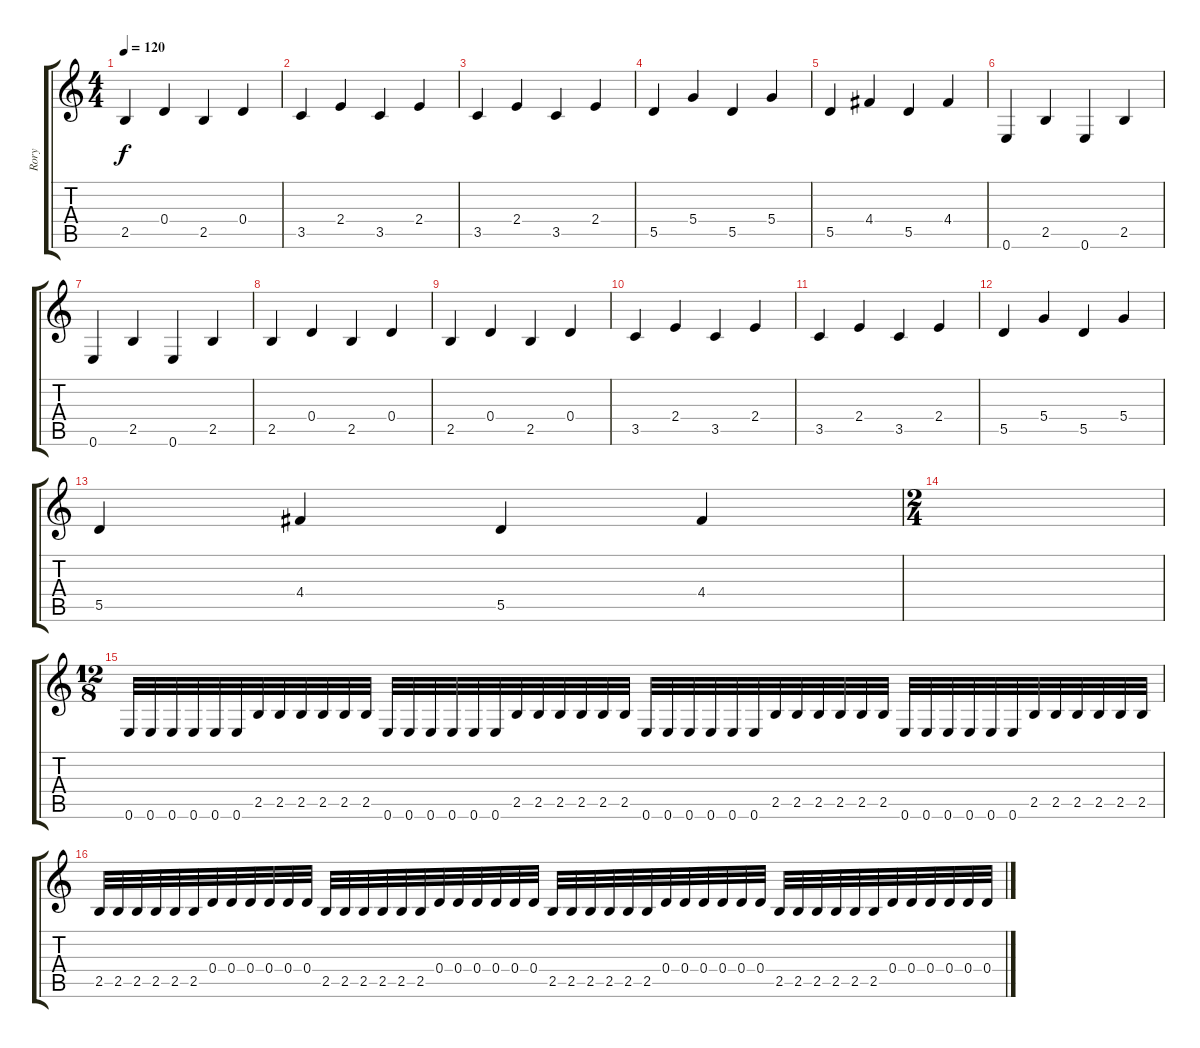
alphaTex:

\track ("Rory" "Rory") {instrument distortionguitar}
\staff {score tabs}
\tuning (E4 B3 G3 D3 A2 E2) {hide}
\ts (4 4)
\tempo 120
\clef g2
\ks c
2.5.4{dy f} 0.4.4 2.5.4 0.4.4 |
3.5.4 2.4.4 3.5.4 2.4.4 |
3.5.4 2.4.4 3.5.4 2.4.4 |
5.5.4 5.4.4 5.5.4 5.4.4 |
5.5.4 4.4.4 5.5.4 4.4.4 |
0.6.4{instrument acousticguitarnylon} 2.5.4 0.6.4 2.5.4 |
0.6.4 2.5.4 0.6.4 2.5.4 |
2.5.4 0.4.4 2.5.4 0.4.4 |
2.5.4 0.4.4 2.5.4 0.4.4 |
3.5.4 2.4.4 3.5.4 2.4.4 |
3.5.4 2.4.4 3.5.4 2.4.4 |
5.5.4 5.4.4 5.5.4 5.4.4 |
5.5.4 4.4.4 5.5.4 4.4.4 |
\ts (2 4)
|
\ts (12 8)
0.6.32{instrument distortionguitar} 0.6.32 0.6.32 0.6.32 0.6.32 0.6.32 2.5.32 2.5.32 2.5.32 2.5.32 2.5.32 2.5.32 0.6.32 0.6.32 0.6.32 0.6.32 0.6.32 0.6.32 2.5.32 2.5.32 2.5.32 2.5.32 2.5.32 2.5.32 0.6.32 0.6.32 0.6.32 0.6.32 0.6.32 0.6.32 2.5.32 2.5.32 2.5.32 2.5.32 2.5.32 2.5.32 0.6.32 0.6.32 0.6.32 0.6.32 0.6.32 0.6.32 2.5.32 2.5.32 2.5.32 2.5.32 2.5.32 2.5.32 |
2.5.32 2.5.32 2.5.32 2.5.32 2.5.32 2.5.32 0.4.32 0.4.32 0.4.32 0.4.32 0.4.32 0.4.32 2.5.32 2.5.32 2.5.32 2.5.32 2.5.32 2.5.32 0.4.32 0.4.32 0.4.32 0.4.32 0.4.32 0.4.32 2.5.32 2.5.32 2.5.32 2.5.32 2.5.32 2.5.32 0.4.32 0.4.32 0.4.32 0.4.32 0.4.32 0.4.32 2.5.32 2.5.32 2.5.32 2.5.32 2.5.32 2.5.32 0.4.32 0.4.32 0.4.32 0.4.32 0.4.32 0.4.32
